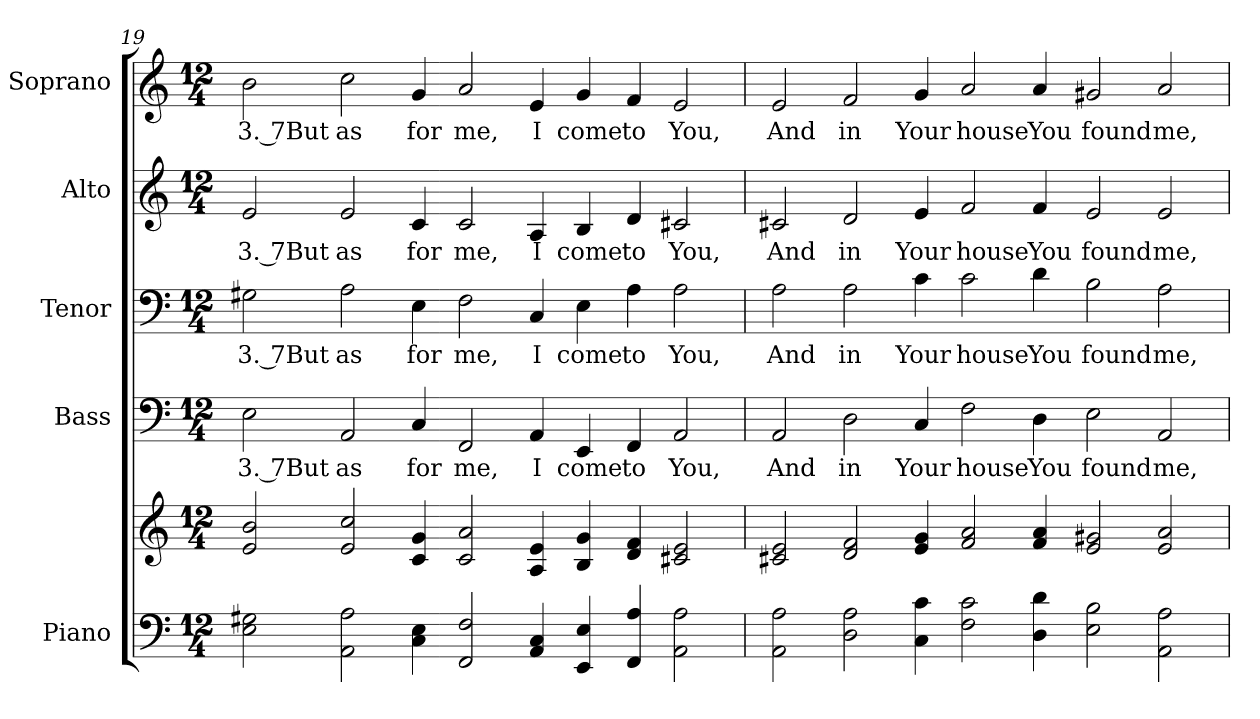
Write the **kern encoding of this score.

**kern	**kern	**kern	**text	**kern	**text	**kern	**text	**kern	**text
*part5	*part5	*part4	*part4	*part3	*part3	*part2	*part2	*part1	*part1
*staff6	*staff5	*staff4	*staff4	*staff3	*staff3	*staff2	*staff2	*staff1	*staff1
*I"Piano	*	*I"Bass	*	*I"Tenor	*	*I"Alto	*	*I"Soprano	*
*I'Pno.	*	*I'B.	*	*I'T.	*	*I'A.	*	*I'S.	*
!!LO:PB:g=z
*clefF4	*clefG2	*clefF4	*	*clefF4	*	*clefG2	*	*clefG2	*
*k[]	*k[]	*k[]	*	*k[]	*	*k[]	*	*k[]	*
*C:	*C:	*C:	*	*C:	*	*C:	*	*C:	*
*M12/4	*M12/4	*M12/4	*	*M12/4	*	*M12/4	*	*M12/4	*
=19	=19	=19	=19	=19	=19	=19	=19	=19	=19
!	!	!	!LO:LY:b:color=#000000	!	!	!	!	!	!
!	!	!	!	!	!LO:LY:b:color=#000000	!	!	!	!
!	!	!	!	!	!	!	!LO:LY:b:color=#000000	!	!
!	!	!	!	!	!	!	!	!	!LO:LY:b:color=#000000
2Ei\ 2G#Xi	2ei/ 2bi	2Ei\	3. 7But	2G#Xi\	3. 7But	2ei/	3. 7But	2bi\	3. 7But
!	!	!	!LO:LY:b:color=#000000	!	!	!	!	!	!
!	!	!	!	!	!LO:LY:b:color=#000000	!	!	!	!
!	!	!	!	!	!	!	!LO:LY:b:color=#000000	!	!
!	!	!	!	!	!	!	!	!	!LO:LY:b:color=#000000
2AAi\ 2Ai	2ei/ 2cci	2AAi/	as	2Ai\	as	2ei/	as	2cci\	as
!	!	!	!LO:LY:b:color=#000000	!	!	!	!	!	!
!	!	!	!	!	!LO:LY:b:color=#000000	!	!	!	!
!	!	!	!	!	!	!	!LO:LY:b:color=#000000	!	!
!	!	!	!	!	!	!	!	!	!LO:LY:b:color=#000000
4Ci\ 4Ei	4ci/ 4gi	4Ci/	for	4Ei\	for	4ci/	for	4gi/	for
!	!	!	!LO:LY:b:color=#000000	!	!	!	!	!	!
!	!	!	!	!	!LO:LY:b:color=#000000	!	!	!	!
!	!	!	!	!	!	!	!LO:LY:b:color=#000000	!	!
!	!	!	!	!	!	!	!	!	!LO:LY:b:color=#000000
2FFi/ 2Fi	2ci/ 2ai	2FFi/	me,	2Fi\	me,	2ci/	me,	2ai/	me,
!	!	!	!LO:LY:b:color=#000000	!	!	!	!	!	!
!	!	!	!	!	!LO:LY:b:color=#000000	!	!	!	!
!	!	!	!	!	!	!	!LO:LY:b:color=#000000	!	!
!	!	!	!	!	!	!	!	!	!LO:LY:b:color=#000000
4AAi/ 4Ci	4Ai/ 4ei	4AAi/	I	4Ci/	I	4Ai/	I	4ei/	I
!	!	!	!LO:LY:b:color=#000000	!	!	!	!	!	!
!	!	!	!	!	!LO:LY:b:color=#000000	!	!	!	!
!	!	!	!	!	!	!	!LO:LY:b:color=#000000	!	!
!	!	!	!	!	!	!	!	!	!LO:LY:b:color=#000000
4EEi/ 4Ei	4Bi/ 4gi	4EEi/	come	4Ei\	come	4Bi/	come	4gi/	come
!	!	!	!LO:LY:b:color=#000000	!	!	!	!	!	!
!	!	!	!	!	!LO:LY:b:color=#000000	!	!	!	!
!	!	!	!	!	!	!	!LO:LY:b:color=#000000	!	!
!	!	!	!	!	!	!	!	!	!LO:LY:b:color=#000000
4FFi/ 4Ai	4di/ 4fi	4FFi/	to	4Ai\	to	4di/	to	4fi/	to
!	!	!	!LO:LY:b:color=#000000	!	!	!	!	!	!
!	!	!	!	!	!LO:LY:b:color=#000000	!	!	!	!
!	!	!	!	!	!	!	!LO:LY:b:color=#000000	!	!
!	!	!	!	!	!	!	!	!	!LO:LY:b:color=#000000
2AAi\ 2Ai	2c#Xi/ 2ei	2AAi/	You,	2Ai\	You,	2c#Xi/	You,	2ei/	You,
=20	=20	=20	=20	=20	=20	=20	=20	=20	=20
!	!	!	!LO:LY:b:color=#000000	!	!	!	!	!	!
!	!	!	!	!	!LO:LY:b:color=#000000	!	!	!	!
!	!	!	!	!	!	!	!LO:LY:b:color=#000000	!	!
!	!	!	!	!	!	!	!	!	!LO:LY:b:color=#000000
2AAi\ 2Ai	2c#Xi/ 2ei	2AAi/	And	2Ai\	And	2c#Xi/	And	2ei/	And
!	!	!	!LO:LY:b:color=#000000	!	!	!	!	!	!
!	!	!	!	!	!LO:LY:b:color=#000000	!	!	!	!
!	!	!	!	!	!	!	!LO:LY:b:color=#000000	!	!
!	!	!	!	!	!	!	!	!	!LO:LY:b:color=#000000
2Di\ 2Ai	2di/ 2fi	2Di\	in	2Ai\	in	2di/	in	2fi/	in
!	!	!	!LO:LY:b:color=#000000	!	!	!	!	!	!
!	!	!	!	!	!LO:LY:b:color=#000000	!	!	!	!
!	!	!	!	!	!	!	!LO:LY:b:color=#000000	!	!
!	!	!	!	!	!	!	!	!	!LO:LY:b:color=#000000
4Ci\ 4ci	4ei/ 4gi	4Ci/	Your	4ci\	Your	4ei/	Your	4gi/	Your
!	!	!	!LO:LY:b:color=#000000	!	!	!	!	!	!
!	!	!	!	!	!LO:LY:b:color=#000000	!	!	!	!
!	!	!	!	!	!	!	!LO:LY:b:color=#000000	!	!
!	!	!	!	!	!	!	!	!	!LO:LY:b:color=#000000
2Fi\ 2ci	2fi/ 2ai	2Fi\	house	2ci\	house	2fi/	house	2ai/	house
!	!	!	!LO:LY:b:color=#000000	!	!	!	!	!	!
!	!	!	!	!	!LO:LY:b:color=#000000	!	!	!	!
!	!	!	!	!	!	!	!LO:LY:b:color=#000000	!	!
!	!	!	!	!	!	!	!	!	!LO:LY:b:color=#000000
4Di\ 4di	4fi/ 4ai	4Di\	You	4di\	You	4fi/	You	4ai/	You
!	!	!	!LO:LY:b:color=#000000	!	!	!	!	!	!
!	!	!	!	!	!LO:LY:b:color=#000000	!	!	!	!
!	!	!	!	!	!	!	!LO:LY:b:color=#000000	!	!
!	!	!	!	!	!	!	!	!	!LO:LY:b:color=#000000
2Ei\ 2Bi	2ei/ 2g#Xi	2Ei\	found	2Bi\	found	2ei/	found	2g#Xi/	found
!	!	!	!LO:LY:b:color=#000000	!	!	!	!	!	!
!	!	!	!	!	!LO:LY:b:color=#000000	!	!	!	!
!	!	!	!	!	!	!	!LO:LY:b:color=#000000	!	!
!	!	!	!	!	!	!	!	!	!LO:LY:b:color=#000000
2AAi\ 2Ai	2ei/ 2ai	2AAi/	me,	2Ai\	me,	2ei/	me,	2ai/	me,
=	=	=	=	=	=	=	=	=	=
*-	*-	*-	*-	*-	*-	*-	*-	*-	*-
